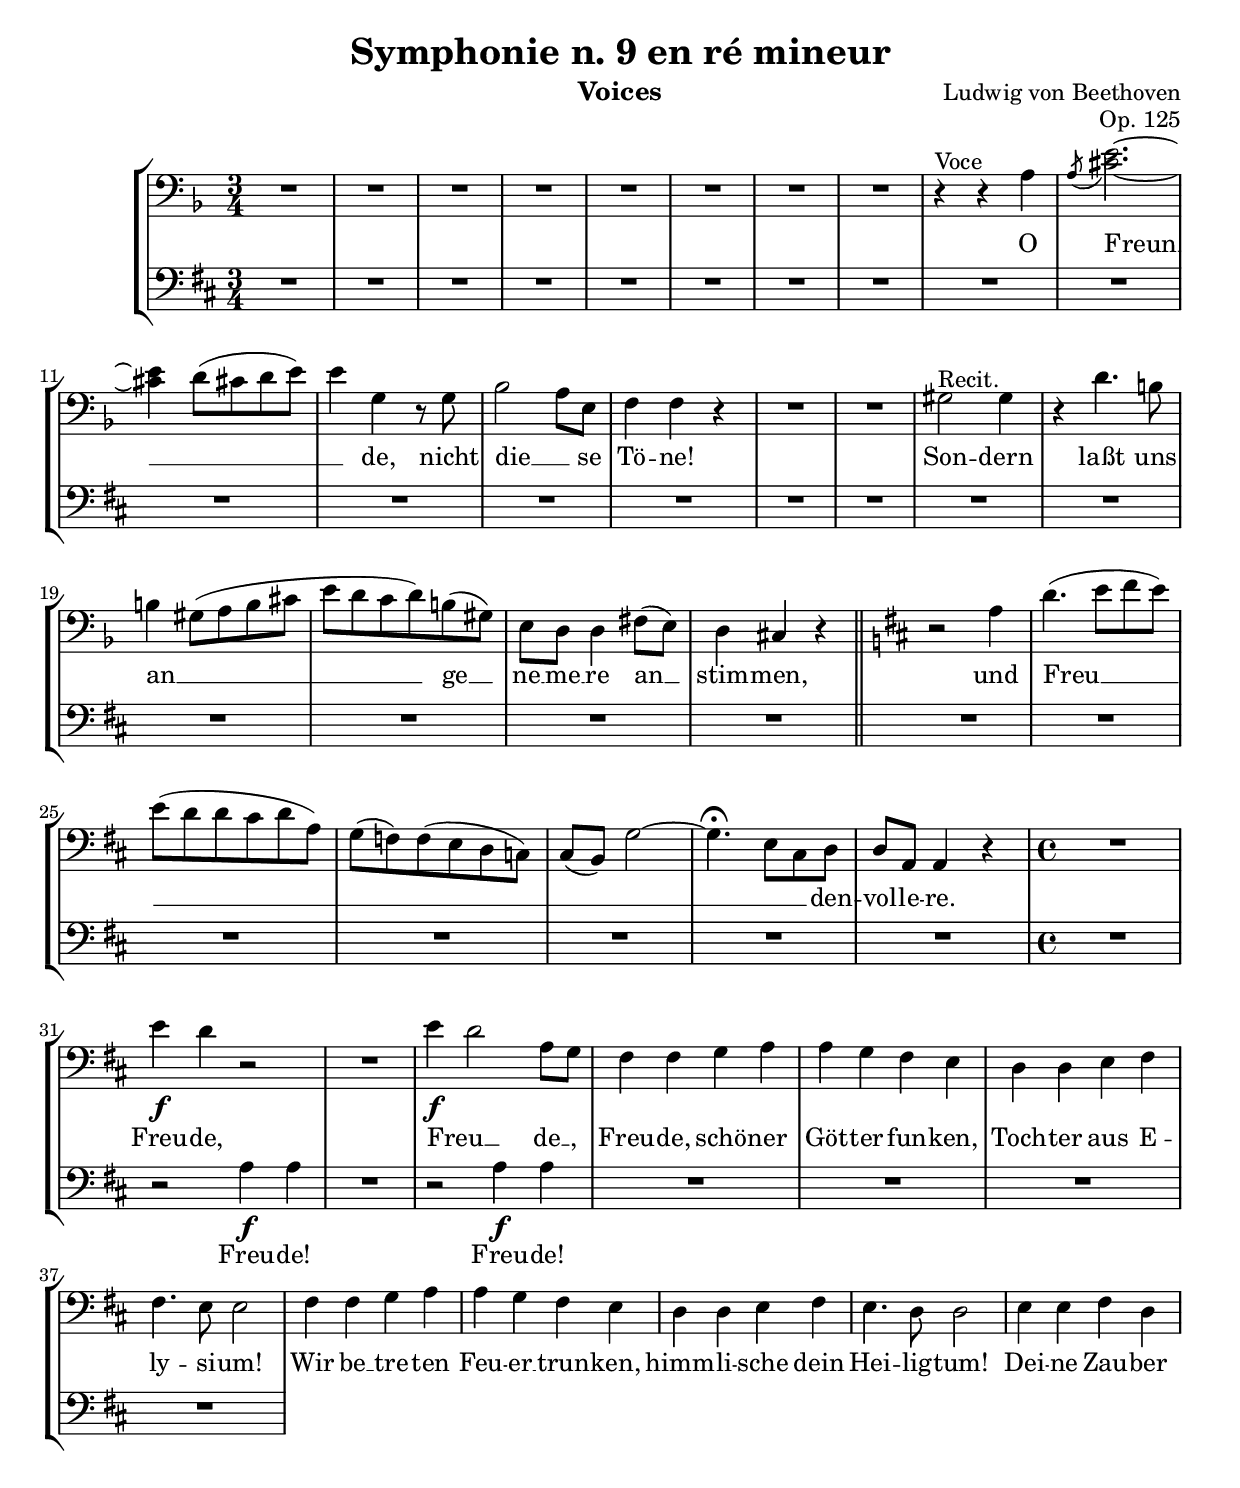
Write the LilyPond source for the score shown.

\version "2.18.0"

\include "italiano.ly"

choirS = \relative do''
{
}

choirA = \relative do'
{
}

choirT = \relative do
{
}

choirB = \relative do
{
  \clef bass
  \key re \major
  R2. * 29 |
  R1 |
  r2 la'4-\f la |
  R1 |
  r2 la4-\f la |
  R1 * 4 |
}

choirBlyrics = \lyricmode
{
  Freu -- de!
  Freu -- de!
}

\language "italiano"

baritone = \relative do'
{
    \clef bass 
    \time 3/4
    \key re \minor
    
    R2. * 8 |
    r4^"Voce" r la |
    \acciaccatura la8 <dod mi>2. ~ |
    <dod mi>4 re8( dod re mi) |
    mi4 sol, r8 sol |
    sib2 la8 mi |
    fa4 fa r |
    R2. * 2 |
    sold2^"Recit." sold4 |
    r re'4. si8 |
    si4 sold8( la si dod |
    mi re do re) si( sold) |
    mi re re4 fad8( mi) |
    re4 dod r |
    \bar "||"
    \key re \major
    r2 la'4 |
    re4.( mi8 fad mi) |
    mi( re re dod re la) |
    sol( fa) fa( mi re do) |
    dod( si) sol'2 ~ |
    sol4.-\fermata mi8 dod re |
    re la la4 r |
    \time 4/4
    R1 |
    mi''4\f re r2 |
    R1 |
    mi4\f re2 la8 sol |
    fad4 fad sol la |
    la sol fad mi |
    re re mi fad |
    fad4. mi8 mi2 |
    fad4 fad sol la |
    la sol fad mi |
    re re mi fad |
    mi4. re8 re2 |
    mi4 mi fad re |
}

baritone_lyrics = \lyricmode {
    O Freun __ _ _  de, nicht
    die __ _ se Tö -- ne!
    Son -- dern laßt uns an __ _ ge __ ne __ me __ re
    an __ stim -- men,
    und Freu __ _ _ _ _ _ _ _ den -- vol -- le -- re.
    Freu -- de, Freu __ _ de __ , Freu -- de, schö -- ner Göt -- ter -- fun -- ken,
    Toch -- ter aus E -- ly -- si -- um! Wir be __ tre -- ten Feu -- er __ trun -- ken,
    himm -- li -- sche dein Hei -- lig -- tum!
    Dei -- ne Zau -- ber bin -- den wie -- der
    was die Mo __ de streng ge -- teilt.
}


\header {
  title = "Symphonie n. 9 en ré mineur"
  composer = "Ludwig von Beethoven"
  opus = "Op. 125"
  instrument = "Voices"
}


\score
{
  \new StaffGroup
  <<
    \new Staff
    <<
      \new Voice = "SoloBaritone"
      {
        \baritone
      }
      \new Lyrics
      {
        \lyricsto "SoloBaritone"
        \baritone_lyrics
      }
    >>
    \new Staff
    <<
      \new Voice = "ChoirBass"
      {
        \choirB
      }
      \new Lyrics
      {
        \lyricsto "ChoirBass"
        \choirBlyrics
      }
    >>
  >>
}